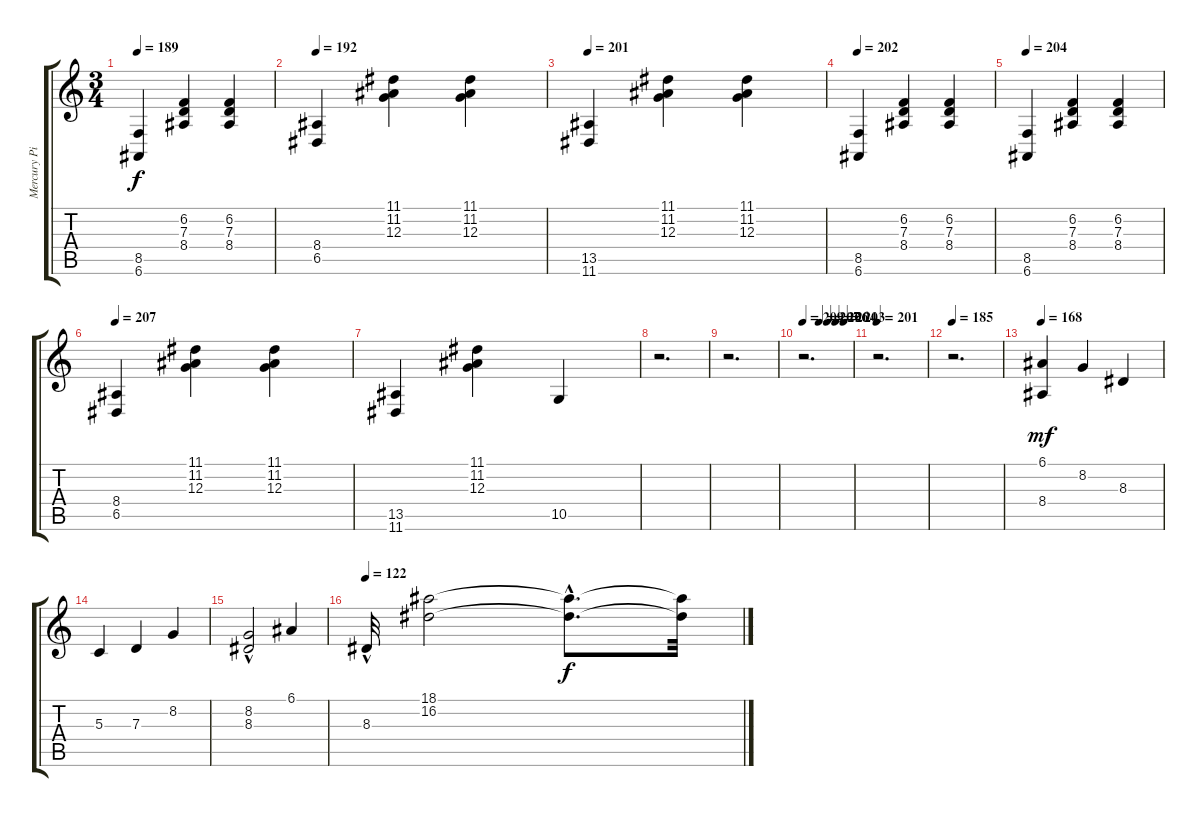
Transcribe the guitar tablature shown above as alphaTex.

\track ("Mercury Piano" "Mercury Pi") {instrument acousticgrandpiano}
\staff {score tabs}
\tuning (E4 B3 G3 D3 A2 E2) {hide}
\ts (3 4)
\tempo 189
\clef g2
\ks c
(8.5 6.6).4{dy f} (6.2 7.3 8.4).4 (6.2 7.3 8.4).4 |
\tempo 192
(8.4 6.5).4 (11.1 11.2 12.3).4 (11.1 11.2 12.3).4 |
\tempo 201
(13.5 11.6).4 (11.1 11.2 12.3).4 (11.1 11.2 12.3).4 |
\tempo 202
(8.5 6.6).4 (6.2 7.3 8.4).4 (6.2 7.3 8.4).4 |
\tempo 204
(8.5 6.6).4 (6.2 7.3 8.4).4 (6.2 7.3 8.4).4 |
\tempo 207
(8.4 6.5).4 (11.1 11.2 12.3).4 (11.1 11.2 12.3).4 |
(13.5 11.6).4 (11.1 11.2 12.3).4 10.5.4 |
r.2{d} |
r.2{d} |
\tempo 209
\tempo (207 0.3333333333333333)
\tempo (206 0.5)
\tempo (204 0.6666666666666666)
\tempo (203 0.8333333333333334)
r.2{d} |
\tempo 201
r.2{d} |
\tempo 185
r.2{d} |
\tempo 168
(6.1 8.4).4{dy mf} 8.2.4 8.3.4 |
5.3.4 7.3.4 8.2.4 |
(8.2{hac} 8.3{hac}).2 6.1.4 |
\tempo 122
8.3{hac}.32 (18.1 16.2).2 (18.1{hac t} 16.2{hac t}).8{d dy f} (18.1{t} 16.2{t}).32
